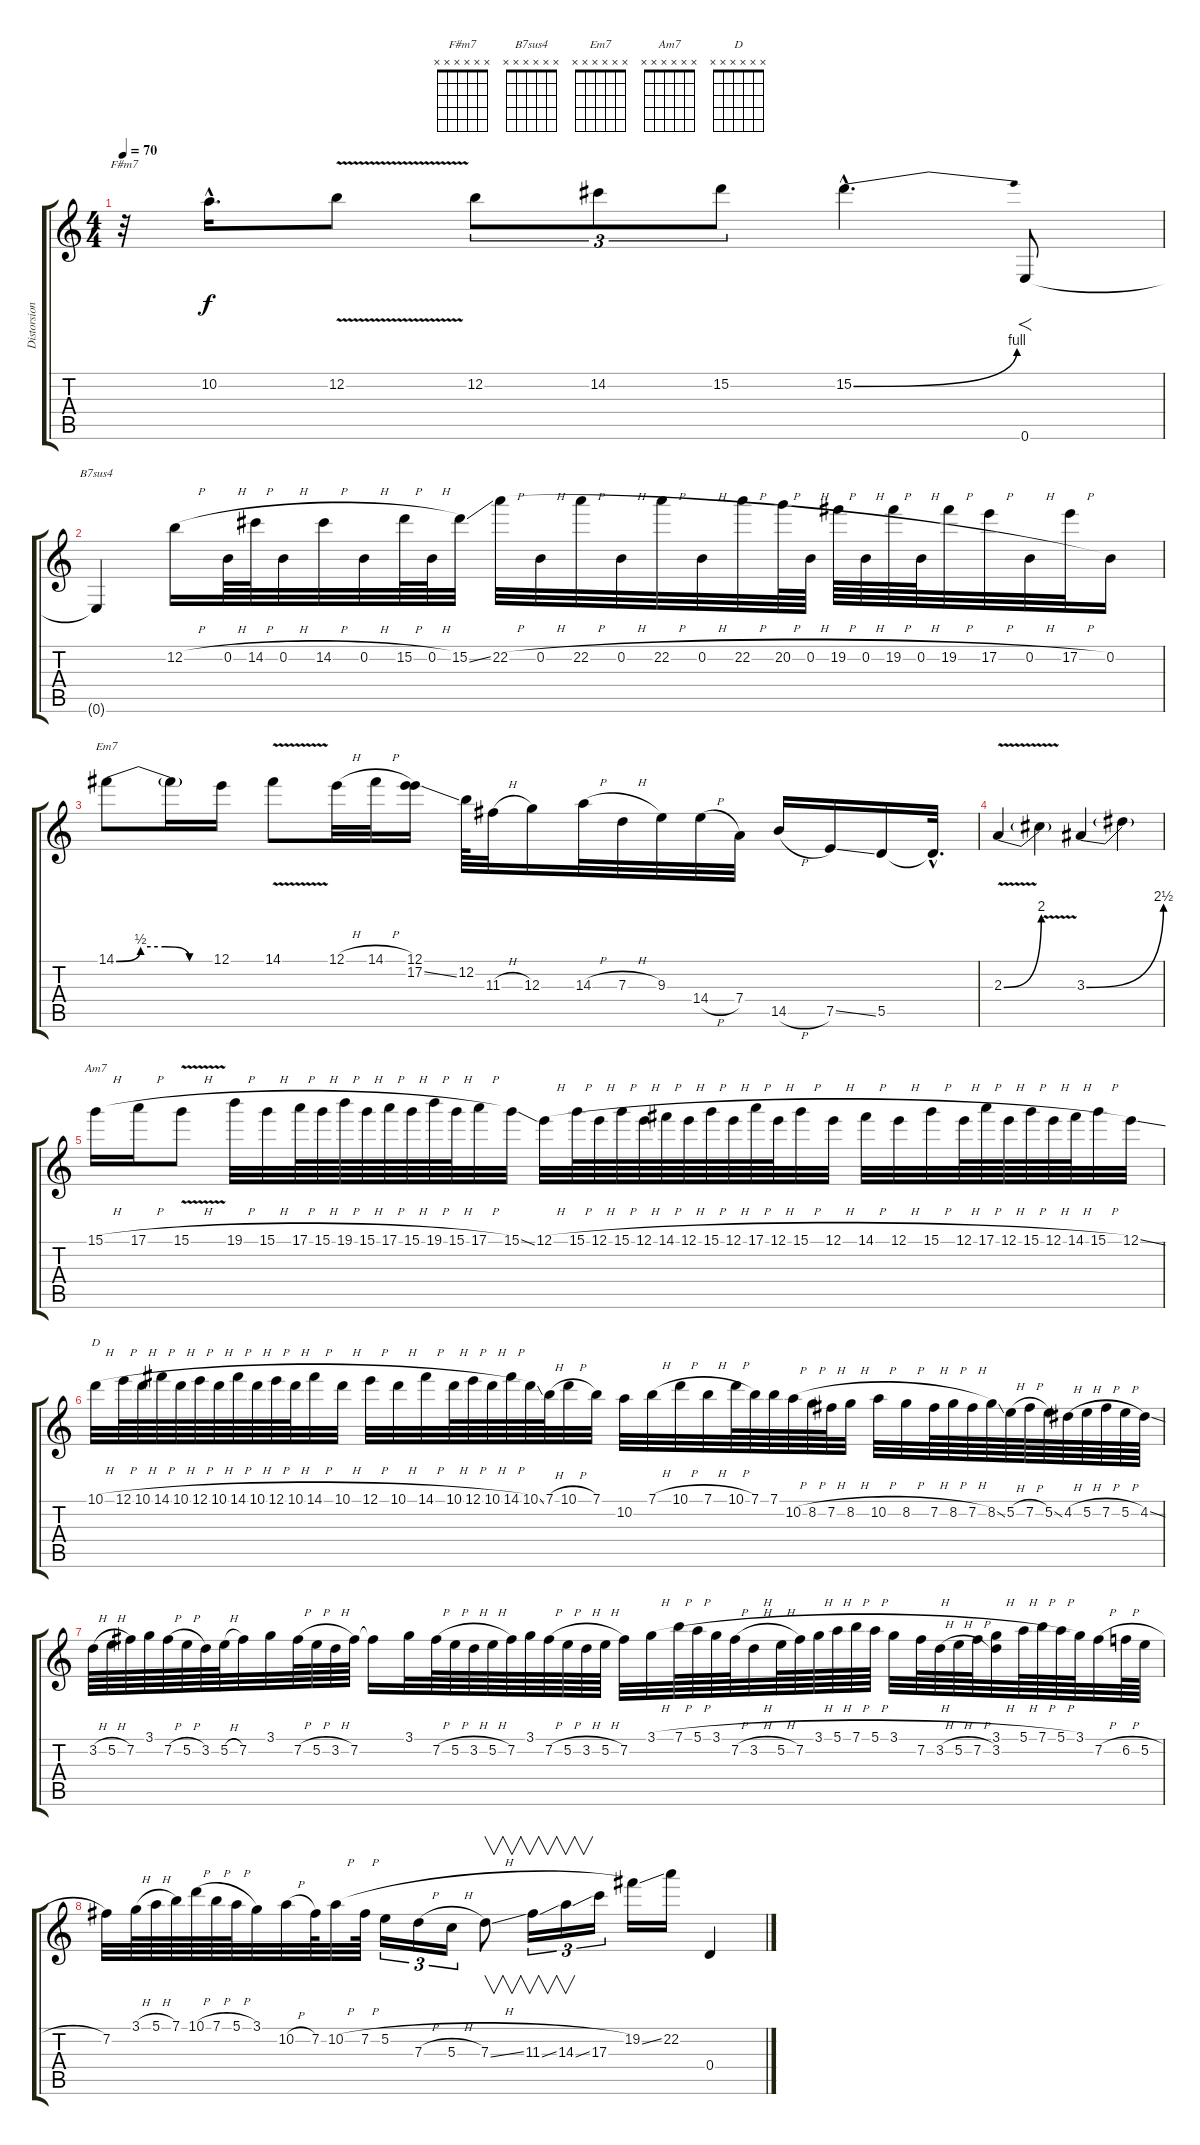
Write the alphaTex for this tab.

\track ("Distorsion" "Distorsion") {instrument distortionguitar}
\staff {score tabs}
\tuning (E4 B3 G3 D3 A2 E2) {hide}
\chord ("F#m7" x x x x x x)
\chord ("B7sus4" x x x x x x)
\chord ("Em7" x x x x x x)
\chord ("Am7" x x x x x x)
\chord ("D" x x x x x x)
\ts (4 4)
\tempo 70
\clef g2
\ks c
r.32{ch "F#m7" dy f} 10.2{hac}.16{d} 12.2{v}.8 12.2.8{tu (3 2)} 14.2.8{tu (3 2)} 15.2.8{tu (3 2)} 15.2{be (bend 0 0 60 4) hac}.4{d} 0.6.8{f} |
0.6{t}.4{ch "B7sus4"} 12.2{h}.16 0.2{h}.64 14.2{h}.64 0.2{h}.32 14.2{h}.32 0.2{h}.32 15.2{h}.64 0.2{h}.64 15.2{ss}.32 22.2{h}.32 0.2{h}.32 22.2{h}.32 0.2{h}.32 22.2{h}.32 0.2{h}.32 22.2{h}.32 20.2{h}.64 0.2{h}.64 19.2{h}.64 0.2{h}.64 19.2{h}.64 0.2{h}.64 19.2{h}.32 17.2{h}.32 0.2{h}.32 17.2{h}.32 0.2.16 |
14.1{be (custom 0 0 15 2 30 2 45 0 60 0)}.8{ch "Em7"} 14.1{t}.16 12.1.16 14.1{v}.8 12.1{h}.32 14.1{h}.32 (12.1 17.2{ss}).16 12.2.64 11.3{h}.32 12.3.16 14.3{h}.32 7.3{h}.32 9.3.32 14.4{h}.32 7.4.32 14.5{h}.16 7.5{ss}.16 5.5.16 5.5{hac t}.32{d} |
2.3{be (bend 0 0 60 8) v}.4 2.3{v t}.4 3.3{be (bend 0 0 60 10)}.4 3.3{t}.4 |
15.1{h}.16{ch "Am7"} 17.1{h}.16 15.1{v h}.8 19.1{h}.32 15.1{h}.32 17.1{h}.64 15.1{h}.64 19.1{h}.64 15.1{h}.64 17.1{h}.64 15.1{h}.64 19.1{h}.64 15.1{h}.64 17.1{h}.32 15.1{ss}.32 12.1{h}.32 15.1{h}.64 12.1{h}.64 15.1{h}.64 12.1{h}.64 14.1{h}.64 12.1{h}.64 15.1{h}.64 12.1{h}.64 17.1{h}.64 12.1{h}.64 15.1{h}.32 12.1{h}.32 14.1{h}.32 12.1{h}.32 15.1{h}.32 12.1{h}.64 17.1{h}.64 12.1{h}.64 15.1{h}.64 12.1{h}.64 14.1{h}.64 15.1{h}.32 12.1{ss}.32 |
10.1{h}.32{ch "D"} 12.1{h}.64 10.1{h}.64 14.1{h}.64 10.1{h}.64 12.1{h}.64 10.1{h}.64 14.1{h}.64 10.1{h}.64 12.1{h}.64 10.1{h}.64 14.1{h}.32 10.1{h}.32 12.1{h}.32 10.1{h}.32 14.1{h}.32 10.1{h}.64 12.1{h}.64 10.1{h}.64 14.1{h}.64 10.1{ss}.64 7.1{h}.64 10.1{h}.32 7.1.32 10.2.32 7.1{h}.32 10.1{h}.32 7.1{h}.32 10.1{h}.64 7.1.64 7.1.64 10.2{h}.64 8.2{h}.64 7.2{h}.64 8.2{h}.32 10.2{h}.32 8.2{h}.32 7.2{h}.64 8.2{h}.64 7.2{h}.64 8.2{ss}.64 5.2{h}.64 7.2{h}.64 5.2{ss}.64 4.2{h}.64 5.2{h}.64 7.2{h}.64 5.2{h}.64 4.2{ss}.64 |
3.2{h}.64 5.2{h}.64 7.2.64 3.1.64 7.2{h}.64 5.2{h}.64 3.2.64 5.2{h}.64 7.2.32 3.1.32 7.2{h}.64 5.2{h}.64 3.2{h}.64 7.2.64 7.2{t}.16 3.1.32 7.2{h}.64 5.2{h}.64 3.2{h}.64 5.2{h}.64 7.2.64 3.1.64 7.2{h}.64 5.2{h}.64 3.2{h}.64 5.2{h}.64 7.2.32 3.1{h}.32 7.1{h}.64 5.1{h}.64 3.1{h}.64 7.2{h}.64 3.2{h}.32 5.2{h}.64 7.2.64 3.1{h}.64 5.1{h}.64 7.1{h}.64 5.1{h}.64 3.1{h}.32 7.2.64 3.2{h}.64 5.2{h}.64 7.2{h}.64 (3.1{h} 3.2).32 5.1{h}.64 7.1{h}.64 5.1{h}.64 3.1.64 7.2{h}.32 6.2{h}.64 5.2{h}.64 |
7.2.32 3.1{h}.64 5.1{h}.64 7.1.64 10.1{h}.64 7.1{h}.64 5.1{h}.64 3.1.32 10.2{h}.32 7.2.64 10.2{h}.32 7.2{h}.64 5.2{h}.16{tu (3 2)} 7.3{h}.16{tu (3 2)} 5.3{h}.16{tu (3 2)} 7.3{ss}.8{v} 11.3{ss}.16{v tu (3 2)} 14.3{ss}.16{v tu (3 2)} 17.3.16{tu (3 2)} 19.2{ss}.16 22.2.16 0.4.4
